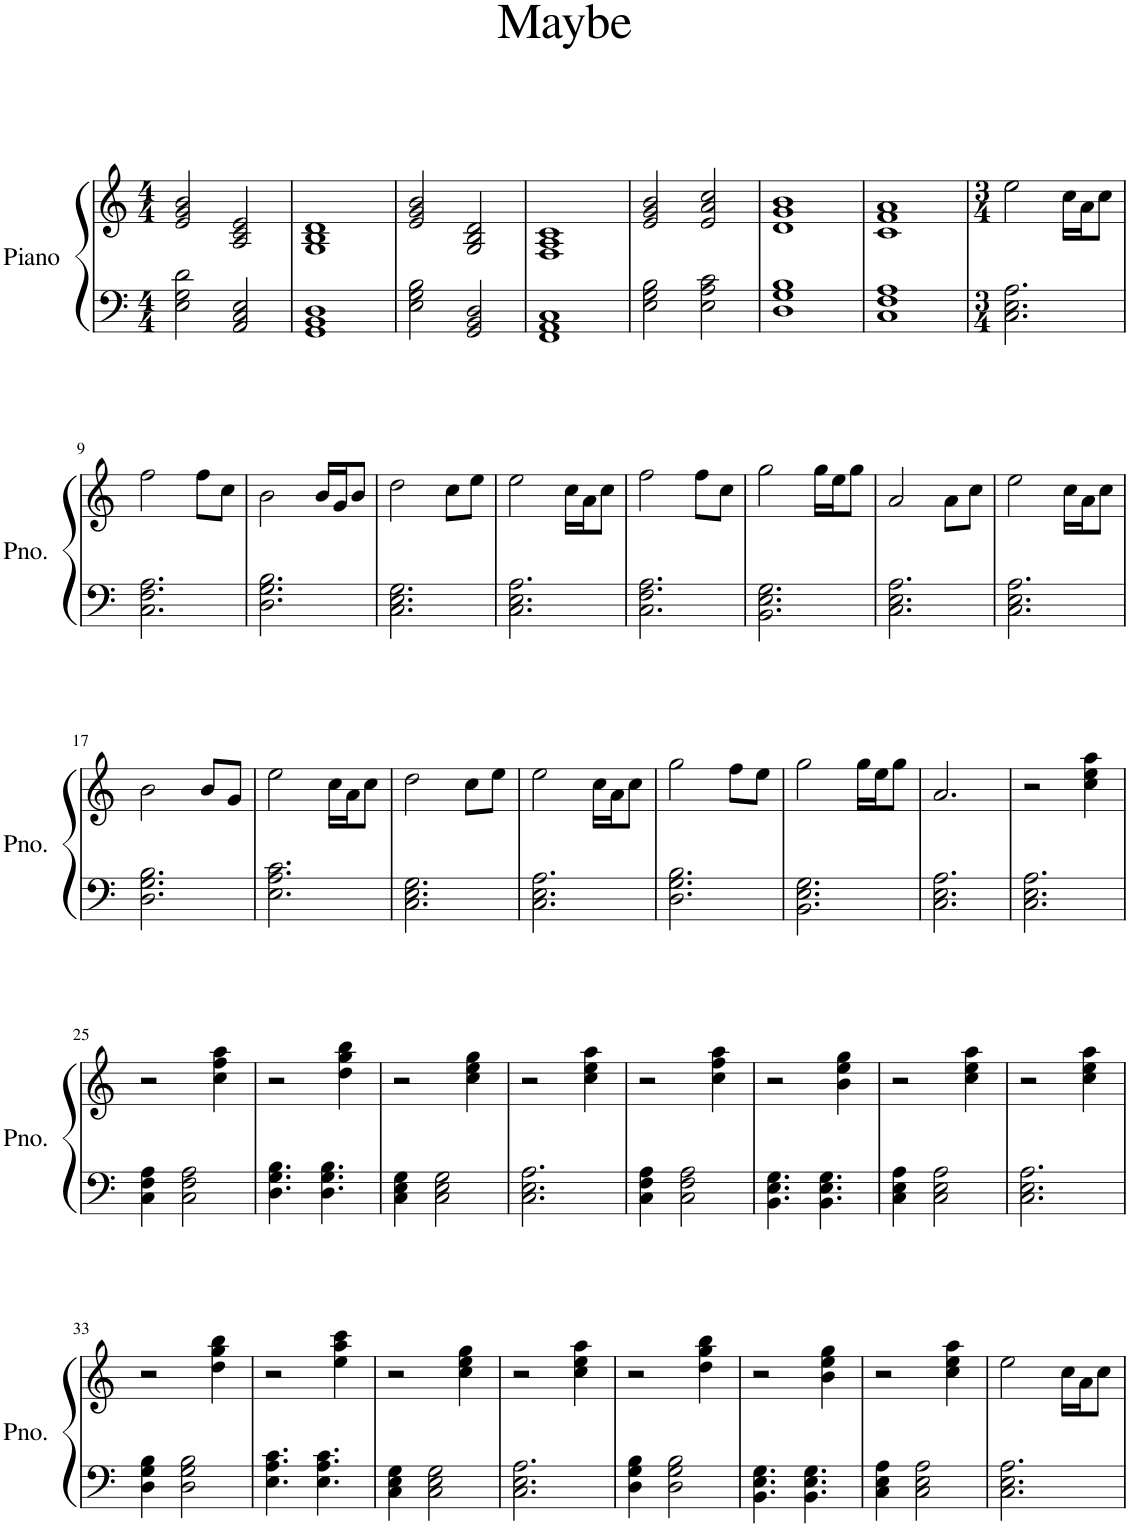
**kern	**kern
*part1	*part1
*staff2	*staff1
*I"Piano	*
*I'Pno.	*
*clefF4	*clefG2
*k[]	*k[]
*M4/4	*M4/4
=1	=1
2E\ 2G\ 2d\	2e/ 2g/ 2b/
2AA/ 2C/ 2E/	2A/ 2c/ 2e/
=2	=2
1GG 1BB 1D	1G 1B 1d
=3	=3
2E\ 2G\ 2B\	2e/ 2g/ 2b/
2GG/ 2BB/ 2D/	2G/ 2B/ 2d/
=4	=4
1FF 1AA 1C	1F 1A 1c
=5	=5
2E\ 2G\ 2B\	2e/ 2g/ 2b/
2E\ 2A\ 2c\	2e/ 2a/ 2cc/
=6	=6
1D 1G 1B	1d 1g 1b
=7	=7
1C 1F 1A	1c 1f 1a
=8	=8
*M3/4	*M3/4
2.C\ 2.E\ 2.A\	2ee\
.	16cc\LL
.	16a\J
.	8cc\J
!!LO:LB:g=z
=9	=9
2.C\ 2.F\ 2.A\	2ff\
.	8ff\L
.	8cc\J
=10	=10
2.D\ 2.G\ 2.B\	2b\
.	16b/LL
.	16g/J
.	8b/J
=11	=11
2.C\ 2.E\ 2.G\	2dd\
.	8cc\L
.	8ee\J
=12	=12
2.C\ 2.E\ 2.A\	2ee\
.	16cc\LL
.	16a\J
.	8cc\J
=13	=13
2.C\ 2.F\ 2.A\	2ff\
.	8ff\L
.	8cc\J
=14	=14
2.BB\ 2.E\ 2.G\	2gg\
.	16gg\LL
.	16ee\J
.	8gg\J
=15	=15
2.C\ 2.E\ 2.A\	2a/
.	8a\L
.	8cc\J
=16	=16
2.C\ 2.E\ 2.A\	2ee\
.	16cc\LL
.	16a\J
.	8cc\J
!!LO:LB:g=z
=17	=17
2.D\ 2.G\ 2.B\	2b\
.	8b/L
.	8g/J
=18	=18
2.E\ 2.A\ 2.c\	2ee\
.	16cc\LL
.	16a\J
.	8cc\J
=19	=19
2.C\ 2.E\ 2.G\	2dd\
.	8cc\L
.	8ee\J
=20	=20
2.C\ 2.E\ 2.A\	2ee\
.	16cc\LL
.	16a\J
.	8cc\J
=21	=21
2.D\ 2.G\ 2.B\	2gg\
.	8ff\L
.	8ee\J
=22	=22
2.BB\ 2.E\ 2.G\	2gg\
.	16gg\LL
.	16ee\J
.	8gg\J
=23	=23
2.C\ 2.E\ 2.A\	2.a/
=24	=24
2.C\ 2.E\ 2.A\	2r
.	4cc\ 4ee\ 4aa\
!!LO:LB:g=z
=25	=25
4C\ 4F\ 4A\	2r
2C\ 2F\ 2A\	.
.	4cc\ 4ff\ 4aa\
=26	=26
4.D\ 4.G\ 4.B\	2r
4.D\ 4.G\ 4.B\	.
.	4dd\ 4gg\ 4bb\
=27	=27
4C\ 4E\ 4G\	2r
2C\ 2E\ 2G\	.
.	4cc\ 4ee\ 4gg\
=28	=28
2.C\ 2.E\ 2.A\	2r
.	4cc\ 4ee\ 4aa\
=29	=29
4C\ 4F\ 4A\	2r
2C\ 2F\ 2A\	.
.	4cc\ 4ff\ 4aa\
=30	=30
4.BB\ 4.E\ 4.G\	2r
4.BB\ 4.E\ 4.G\	.
.	4b\ 4ee\ 4gg\
=31	=31
4C\ 4E\ 4A\	2r
2C\ 2E\ 2A\	.
.	4cc\ 4ee\ 4aa\
=32	=32
2.C\ 2.E\ 2.A\	2r
.	4cc\ 4ee\ 4aa\
!!LO:LB:g=z
=33	=33
4D\ 4G\ 4B\	2r
2D\ 2G\ 2B\	.
.	4dd\ 4gg\ 4bb\
=34	=34
4.E\ 4.A\ 4.c\	2r
4.E\ 4.A\ 4.c\	.
.	4ee\ 4aa\ 4ccc\
=35	=35
4C\ 4E\ 4G\	2r
2C\ 2E\ 2G\	.
.	4cc\ 4ee\ 4gg\
=36	=36
2.C\ 2.E\ 2.A\	2r
.	4cc\ 4ee\ 4aa\
=37	=37
4D\ 4G\ 4B\	2r
2D\ 2G\ 2B\	.
.	4dd\ 4gg\ 4bb\
=38	=38
4.BB\ 4.E\ 4.G\	2r
4.BB\ 4.E\ 4.G\	.
.	4b\ 4ee\ 4gg\
=39	=39
4C\ 4E\ 4A\	2r
2C\ 2E\ 2A\	.
.	4cc\ 4ee\ 4aa\
=40	=40
2.C\ 2.E\ 2.A\	2ee\
.	16cc\LL
.	16a\J
.	8cc\J
=	=
*-	*-
